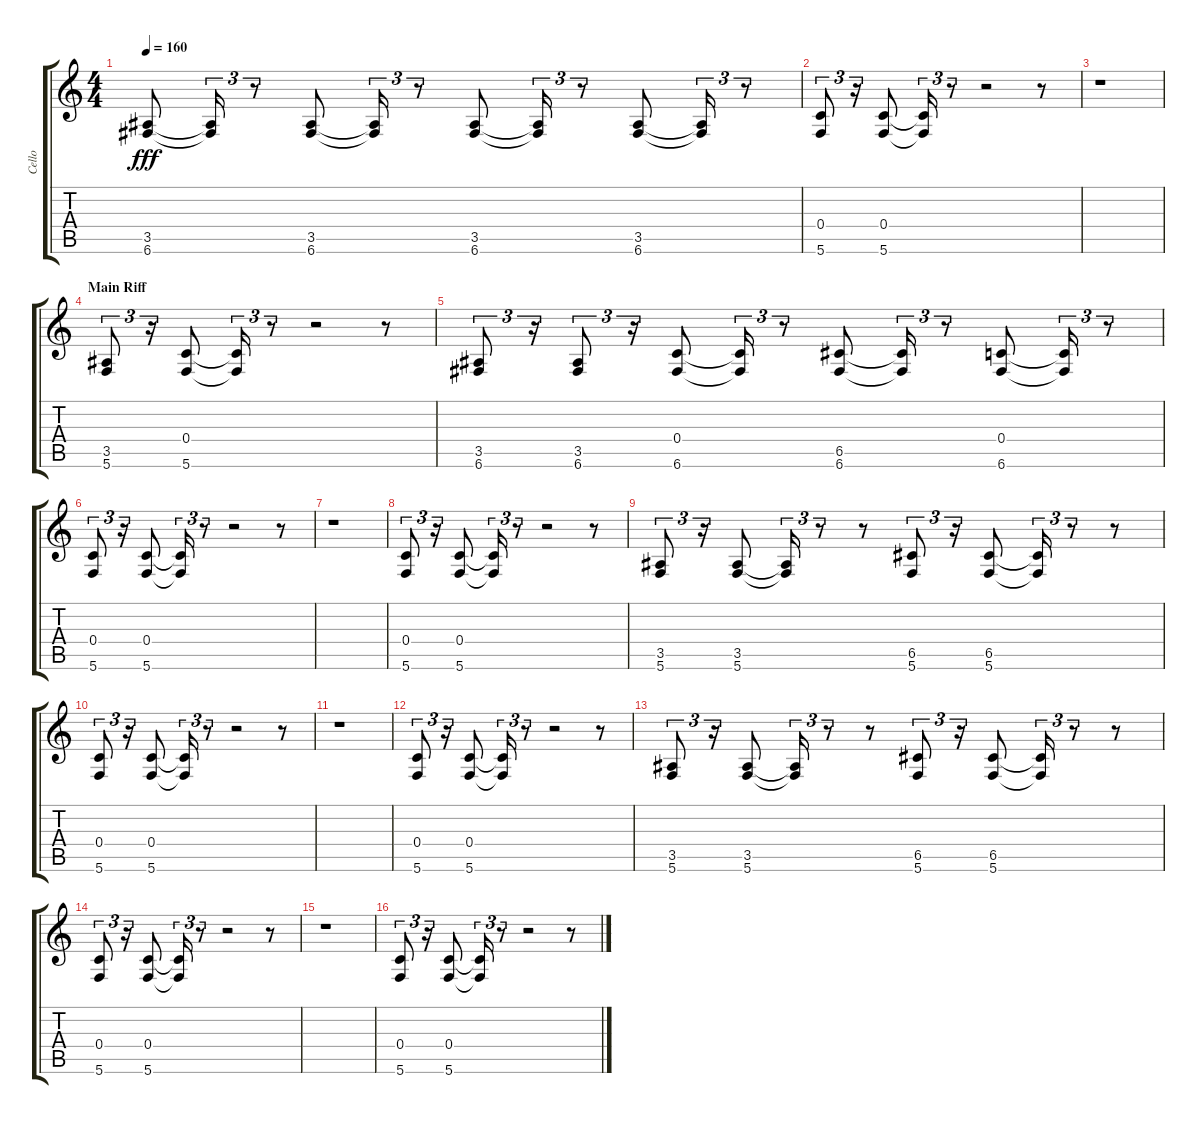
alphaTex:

\track ("Cello" "Cello") {instrument electricguitarclean}
\staff {score tabs}
\tuning (D4 A3 F3 C3 G2 C2) {hide}
\ts (4 4)
\tempo 160
\clef g2
\ks aminor
(3.5 6.6).8{dy fff} (3.5{t} 6.6{t}).16{tu (3 2)} r.8{tu (3 2)} (3.5 6.6).8 (3.5{t} 6.6{t}).16{tu (3 2)} r.8{tu (3 2)} (3.5 6.6).8 (3.5{t} 6.6{t}).16{tu (3 2)} r.8{tu (3 2)} (3.5 6.6).8 (3.5{t} 6.6{t}).16{tu (3 2)} r.8{tu (3 2)} |
(0.4 5.6).8{tu (3 2)} r.16{tu (3 2)} (0.4 5.6).8 (0.4{t} 5.6{t}).16{tu (3 2)} r.8{tu (3 2)} r.2 r.8 |
r.1 |
\section ("" "Main Riff")
(3.5 5.6).8{tu (3 2)} r.16{tu (3 2)} (0.4 5.6).8 (0.4{t} 5.6{t}).16{tu (3 2)} r.8{tu (3 2)} r.2 r.8 |
(3.5 6.6).8{tu (3 2)} r.16{tu (3 2)} (3.5 6.6).8{tu (3 2)} r.16{tu (3 2)} (0.4 6.6).8 (0.4{t} 6.6{t}).16{tu (3 2)} r.8{tu (3 2)} (6.5 6.6).8 (6.5{t} 6.6{t}).16{tu (3 2)} r.8{tu (3 2)} (0.4 6.6).8 (0.4{t} 6.6{t}).16{tu (3 2)} r.8{tu (3 2)} |
(0.4 5.6).8{tu (3 2)} r.16{tu (3 2)} (0.4 5.6).8 (0.4{t} 5.6{t}).16{tu (3 2)} r.8{tu (3 2)} r.2 r.8 |
r.1 |
(0.4 5.6).8{tu (3 2)} r.16{tu (3 2)} (0.4 5.6).8 (0.4{t} 5.6{t}).16{tu (3 2)} r.8{tu (3 2)} r.2 r.8 |
(3.5 5.6).8{tu (3 2)} r.16{tu (3 2)} (3.5 5.6).8 (3.5{t} 5.6{t}).16{tu (3 2)} r.8{tu (3 2)} r.8 (6.5 5.6).8{tu (3 2)} r.16{tu (3 2)} (6.5 5.6).8 (6.5{t} 5.6{t}).16{tu (3 2)} r.8{tu (3 2)} r.8 |
(0.4 5.6).8{tu (3 2)} r.16{tu (3 2)} (0.4 5.6).8 (0.4{t} 5.6{t}).16{tu (3 2)} r.8{tu (3 2)} r.2 r.8 |
r.1 |
(0.4 5.6).8{tu (3 2)} r.16{tu (3 2)} (0.4 5.6).8 (0.4{t} 5.6{t}).16{tu (3 2)} r.8{tu (3 2)} r.2 r.8 |
(3.5 5.6).8{tu (3 2)} r.16{tu (3 2)} (3.5 5.6).8 (3.5{t} 5.6{t}).16{tu (3 2)} r.8{tu (3 2)} r.8 (6.5 5.6).8{tu (3 2)} r.16{tu (3 2)} (6.5 5.6).8 (6.5{t} 5.6{t}).16{tu (3 2)} r.8{tu (3 2)} r.8 |
(0.4 5.6).8{tu (3 2)} r.16{tu (3 2)} (0.4 5.6).8 (0.4{t} 5.6{t}).16{tu (3 2)} r.8{tu (3 2)} r.2 r.8 |
r.1 |
(0.4 5.6).8{tu (3 2)} r.16{tu (3 2)} (0.4 5.6).8 (0.4{t} 5.6{t}).16{tu (3 2)} r.8{tu (3 2)} r.2 r.8
